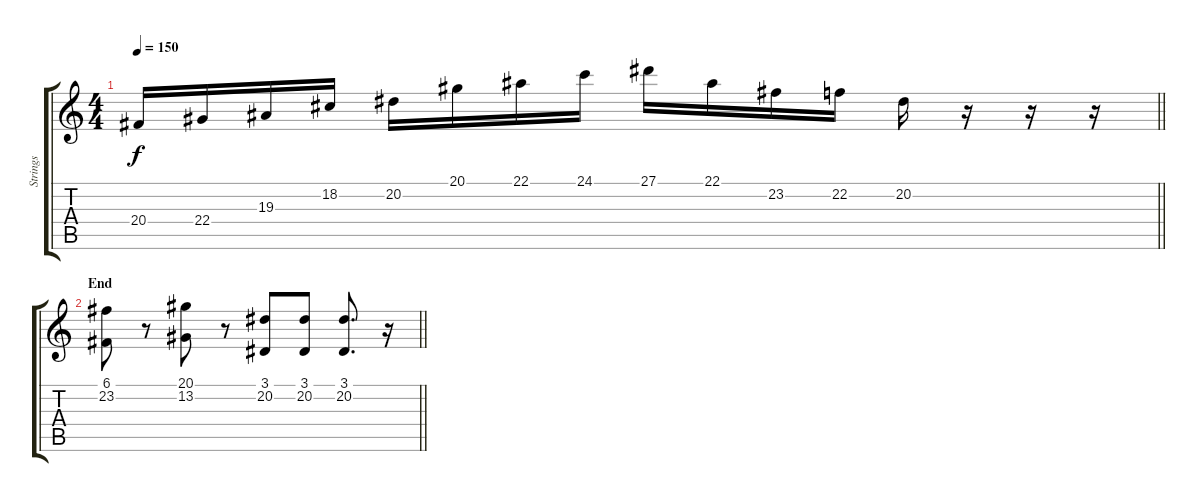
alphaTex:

\track ("Strings" "Strings") {instrument stringensemble1}
\staff {score tabs}
\tuning (C4 G3 Eb3 Bb2 F2 C2) {hide}
\ts (4 4)
\tempo 150
\clef g2
\barLineRight lightlight
\ks c
20.4.16{dy f} 22.4.16 19.3.16 18.2.16 20.2.16 20.1.16 22.1.16 24.1.16 27.1.16 22.1.16 23.2.16 22.2.16 20.2.16 r.16 r.16 r.16 |
\section ("" "End")
\barLineRight lightlight
(6.1 23.2).8 r.8 (20.1 13.2).8 r.8 (3.1 20.2).8 (3.1 20.2).8 (3.1 20.2).8{d} r.16
